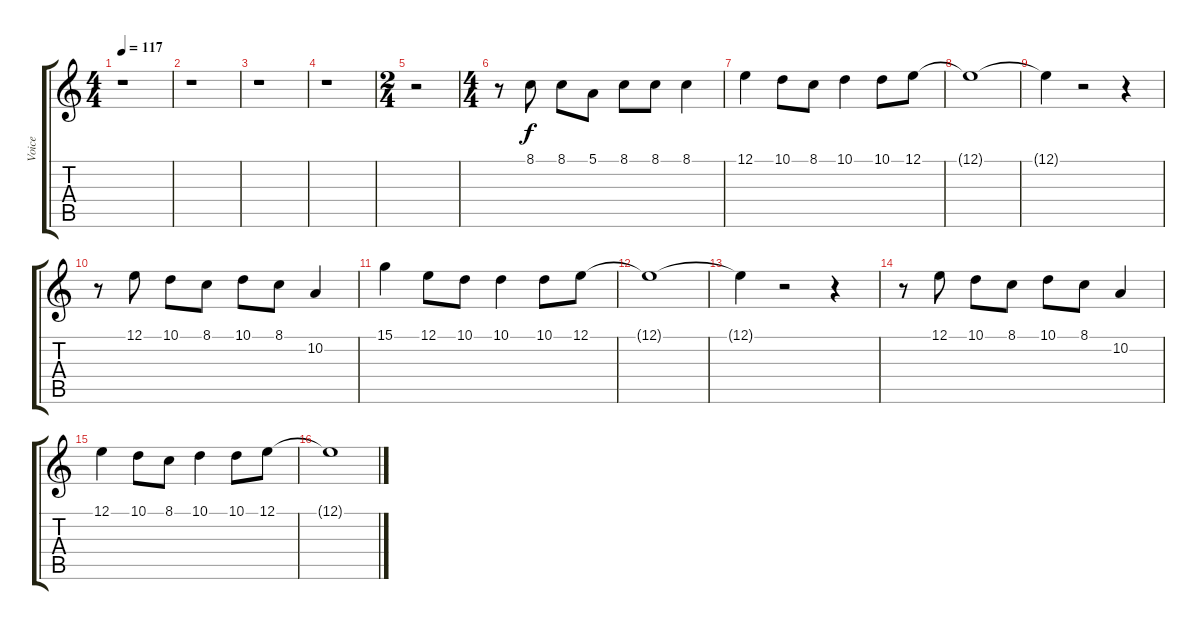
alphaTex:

\track ("Voice" "Voice") {instrument frenchhorn}
\staff {score tabs}
\tuning (E4 B3 G3 D3 A2 E2) {hide}
\ts (4 4)
\tempo 117
\clef g2
\ks c
r.1{dy f} |
r.1 |
r.1 |
r.1 |
\ts (2 4)
r.2 |
\ts (4 4)
r.8 8.1.8 8.1.8 5.1.8 8.1.8 8.1.8 8.1.4 |
12.1.4 10.1.8 8.1.8 10.1.4 10.1.8 12.1.8 |
12.1{t}.1 |
12.1{t}.4 r.2 r.4 |
r.8 12.1.8 10.1.8 8.1.8 10.1.8 8.1.8 10.2.4 |
15.1.4 12.1.8 10.1.8 10.1.4 10.1.8 12.1.8 |
12.1{t}.1 |
12.1{t}.4 r.2 r.4 |
r.8 12.1.8 10.1.8 8.1.8 10.1.8 8.1.8 10.2.4 |
12.1.4 10.1.8 8.1.8 10.1.4 10.1.8 12.1.8 |
12.1{t}.1
